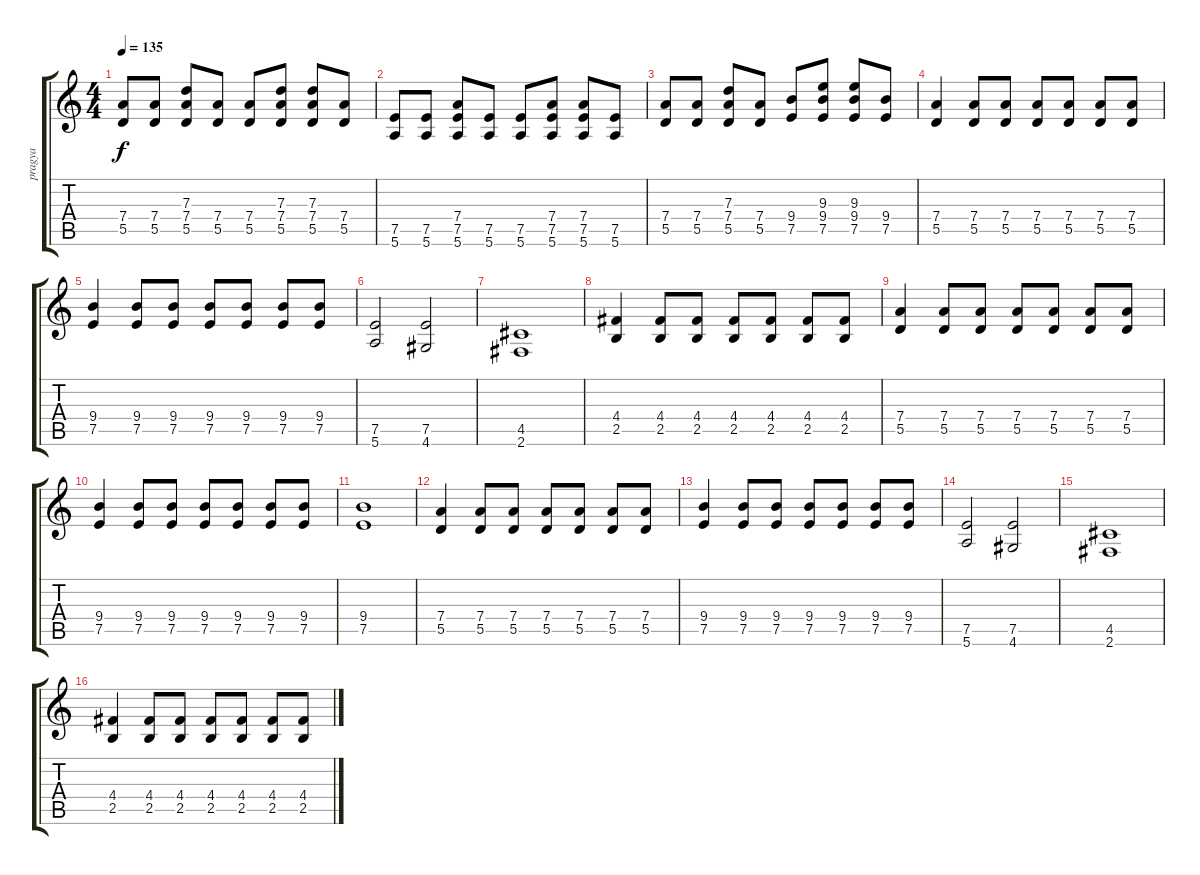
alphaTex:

\track ("pragya" "pragya") {instrument overdrivenguitar}
\staff {score tabs}
\tuning (E4 B3 G3 D3 A2 E2) {hide}
\ts (4 4)
\tempo 135
\clef g2
\ks c
(7.4 5.5).8{dy f} (7.4 5.5).8 (7.3 7.4 5.5).8 (7.4 5.5).8 (7.4 5.5).8 (7.3 7.4 5.5).8 (7.3 7.4 5.5).8 (7.4 5.5).8 |
(7.5 5.6).8 (7.5 5.6).8 (7.4 7.5 5.6).8 (7.5 5.6).8 (7.5 5.6).8 (7.4 7.5 5.6).8 (7.4 7.5 5.6).8 (7.5 5.6).8 |
(7.4 5.5).8 (7.4 5.5).8 (7.3 7.4 5.5).8 (7.4 5.5).8 (9.4 7.5).8 (9.3 9.4 7.5).8 (9.3 9.4 7.5).8 (9.4 7.5).8 |
(7.4 5.5).4 (7.4 5.5).8 (7.4 5.5).8 (7.4 5.5).8 (7.4 5.5).8 (7.4 5.5).8 (7.4 5.5).8 |
(9.4 7.5).4 (9.4 7.5).8 (9.4 7.5).8 (9.4 7.5).8 (9.4 7.5).8 (9.4 7.5).8 (9.4 7.5).8 |
(7.5 5.6).2 (7.5 4.6).2 |
(4.5 2.6).1 |
(4.4 2.5).4 (4.4 2.5).8 (4.4 2.5).8 (4.4 2.5).8 (4.4 2.5).8 (4.4 2.5).8 (4.4 2.5).8 |
(7.4 5.5).4 (7.4 5.5).8 (7.4 5.5).8 (7.4 5.5).8 (7.4 5.5).8 (7.4 5.5).8 (7.4 5.5).8 |
(9.4 7.5).4 (9.4 7.5).8 (9.4 7.5).8 (9.4 7.5).8 (9.4 7.5).8 (9.4 7.5).8 (9.4 7.5).8 |
(9.4 7.5).1 |
(7.4 5.5).4 (7.4 5.5).8 (7.4 5.5).8 (7.4 5.5).8 (7.4 5.5).8 (7.4 5.5).8 (7.4 5.5).8 |
(9.4 7.5).4 (9.4 7.5).8 (9.4 7.5).8 (9.4 7.5).8 (9.4 7.5).8 (9.4 7.5).8 (9.4 7.5).8 |
(7.5 5.6).2 (7.5 4.6).2 |
(4.5 2.6).1 |
(4.4 2.5).4 (4.4 2.5).8 (4.4 2.5).8 (4.4 2.5).8 (4.4 2.5).8 (4.4 2.5).8 (4.4 2.5).8
